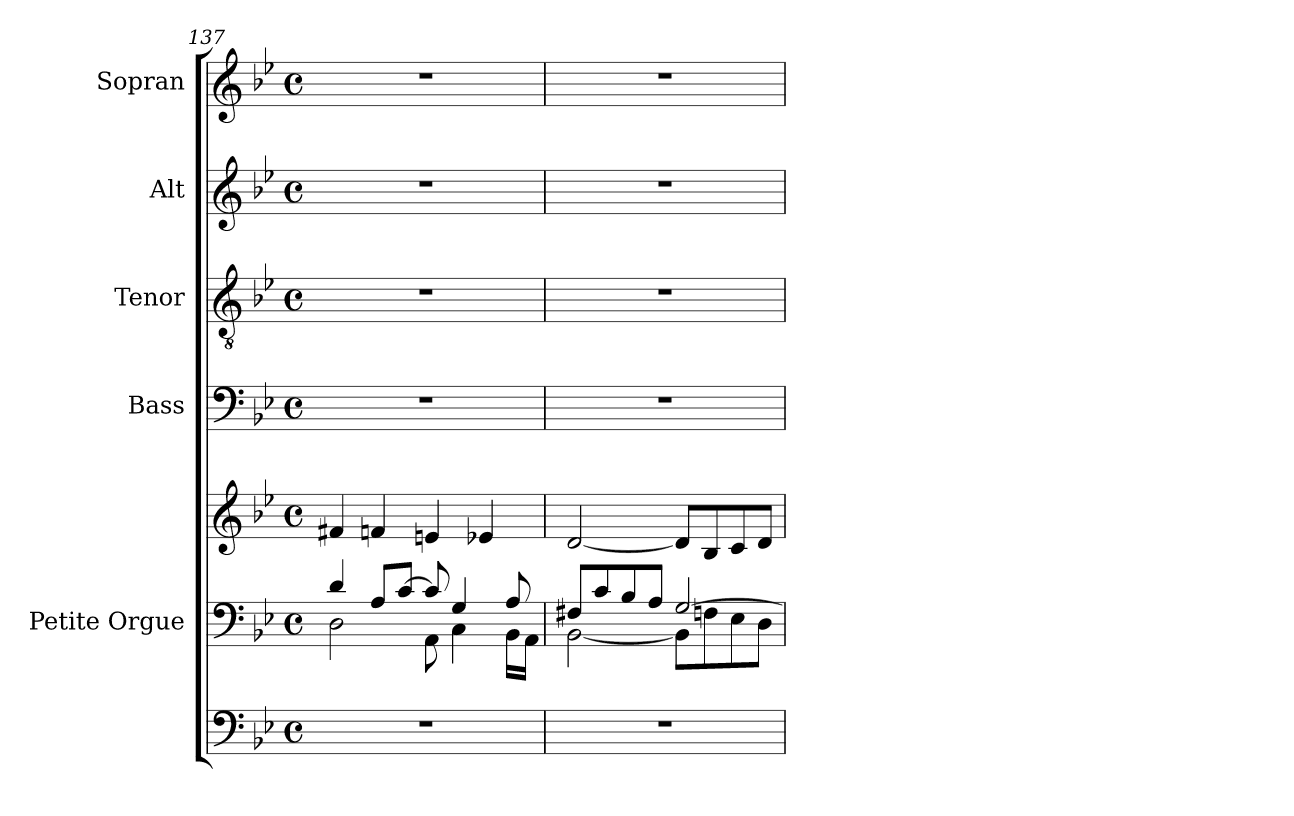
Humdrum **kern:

**kern	**kern	**kern	**kern	**kern	**kern	**kern
*part6	*part5	*part5	*part4	*part3	*part2	*part1
*staff7	*staff6	*staff5	*staff4	*staff3	*staff2	*staff1
*	*I"Petite Orgue	*	*I"Bass	*I"Tenor	*I"Alt	*I"Sopran
*	*I'Org. 1	*	*I'B.	*I'T.	*I'A.	*I'S.
*clefF4	*clefF4	*clefG2	*clefF4	*clefGv2	*clefG2	*clefG2
*k[b-e-]	*k[b-e-]	*k[b-e-]	*k[b-e-]	*k[b-e-]	*k[b-e-]	*k[b-e-]
*B-:	*B-:	*B-:	*B-:	*B-:	*B-:	*B-:
*M4/4	*M4/4	*M4/4	*M4/4	*M4/4	*M4/4	*M4/4
*met(c)	*met(c)	*met(c)	*met(c)	*met(c)	*met(c)	*met(c)
=137	=137	=137	=137	=137	=137	=137
*	*^	*	*	*	*	*
1r	4d/	2D\	4f#X/	1r	1r	1r	1r
.	8A/L	.	4fn/	.	.	.	.
.	[>8c/J	.	.	.	.	.	.
.	8c/]	8AA\	4en/	.	.	.	.
.	4G/	4C\	.	.	.	.	.
.	.	.	4e-X/	.	.	.	.
.	8A/	16BB-\LL	.	.	.	.	.
.	.	16AA\JJ	.	.	.	.	.
=138	=138	=138	=138	=138	=138	=138	=138
1r	8F#X/L	[<2BB-\	[2d/	1r	1r	1r	1r
.	8c/	.	.	.	.	.	.
.	8B-/	.	.	.	.	.	.
.	8A/J	.	.	.	.	.	.
.	[>2G/	8BB-\L]	8d/L]	.	.	.	.
.	.	8Fn\	8B-/	.	.	.	.
.	.	8E-\	8c/	.	.	.	.
.	.	8D\J	8d/J	.	.	.	.
*	*v	*v	*	*	*	*	*
=	=	=	=	=	=	=
*-	*-	*-	*-	*-	*-	*-
